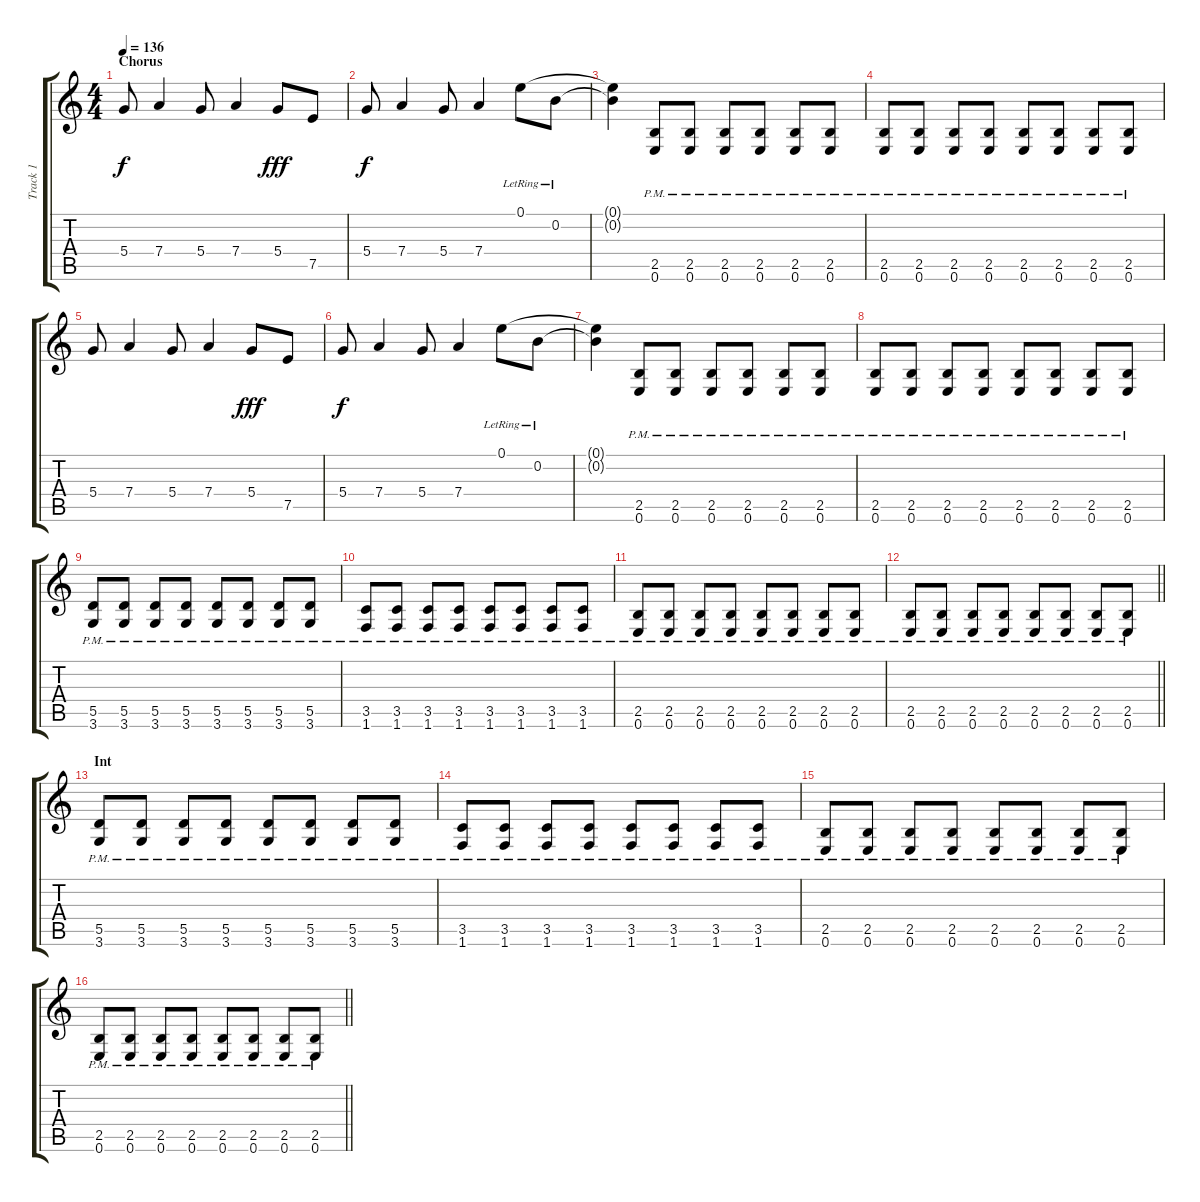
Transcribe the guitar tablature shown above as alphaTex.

\track ("Track 1" "Track 1") {instrument overdrivenguitar}
\staff {score tabs}
\tuning (E4 B3 G3 D3 A2 E2) {hide}
\ts (4 4)
\section ("" "Chorus")
\tempo 136
\clef g2
\ks c
5.4.8{dy f} 7.4.4 5.4.8 7.4.4 5.4.8{dy fff} 7.5.8 |
5.4.8{dy f} 7.4.4 5.4.8 7.4.4 0.1{lr}.8 0.2{lr}.8 |
(0.1{t} 0.2{t}).4 (2.5{pm} 0.6{pm}).8 (2.5{pm} 0.6{pm}).8 (2.5{pm} 0.6{pm}).8 (2.5{pm} 0.6{pm}).8 (2.5{pm} 0.6{pm}).8 (2.5{pm} 0.6{pm}).8 |
(2.5{pm} 0.6{pm}).8 (2.5{pm} 0.6{pm}).8 (2.5{pm} 0.6{pm}).8 (2.5{pm} 0.6{pm}).8 (2.5{pm} 0.6{pm}).8 (2.5{pm} 0.6{pm}).8 (2.5{pm} 0.6{pm}).8 (2.5{pm} 0.6{pm}).8 |
5.4.8 7.4.4 5.4.8 7.4.4 5.4.8{dy fff} 7.5.8 |
5.4.8{dy f} 7.4.4 5.4.8 7.4.4 0.1{lr}.8 0.2{lr}.8 |
(0.1{t} 0.2{t}).4 (2.5{pm} 0.6{pm}).8 (2.5{pm} 0.6{pm}).8 (2.5{pm} 0.6{pm}).8 (2.5{pm} 0.6{pm}).8 (2.5{pm} 0.6{pm}).8 (2.5{pm} 0.6{pm}).8 |
(2.5{pm} 0.6{pm}).8 (2.5{pm} 0.6{pm}).8 (2.5{pm} 0.6{pm}).8 (2.5{pm} 0.6{pm}).8 (2.5{pm} 0.6{pm}).8 (2.5{pm} 0.6{pm}).8 (2.5{pm} 0.6{pm}).8 (2.5{pm} 0.6{pm}).8 |
(5.5{pm} 3.6{pm}).8 (5.5{pm} 3.6{pm}).8 (5.5{pm} 3.6{pm}).8 (5.5{pm} 3.6{pm}).8 (5.5{pm} 3.6{pm}).8 (5.5{pm} 3.6{pm}).8 (5.5{pm} 3.6{pm}).8 (5.5{pm} 3.6{pm}).8 |
(3.5{pm} 1.6{pm}).8 (3.5{pm} 1.6{pm}).8 (3.5{pm} 1.6{pm}).8 (3.5{pm} 1.6{pm}).8 (3.5{pm} 1.6{pm}).8 (3.5{pm} 1.6{pm}).8 (3.5{pm} 1.6{pm}).8 (3.5{pm} 1.6{pm}).8 |
(2.5{pm} 0.6{pm}).8 (2.5{pm} 0.6{pm}).8 (2.5{pm} 0.6{pm}).8 (2.5{pm} 0.6{pm}).8 (2.5{pm} 0.6{pm}).8 (2.5{pm} 0.6{pm}).8 (2.5{pm} 0.6{pm}).8 (2.5{pm} 0.6{pm}).8 |
\barLineRight lightlight
(2.5{pm} 0.6{pm}).8 (2.5{pm} 0.6{pm}).8 (2.5{pm} 0.6{pm}).8 (2.5{pm} 0.6{pm}).8 (2.5{pm} 0.6{pm}).8 (2.5{pm} 0.6{pm}).8 (2.5{pm} 0.6{pm}).8 (2.5{pm} 0.6{pm}).8 |
\section ("" "Int")
(5.5{pm} 3.6{pm}).8 (5.5{pm} 3.6{pm}).8 (5.5{pm} 3.6{pm}).8 (5.5{pm} 3.6{pm}).8 (5.5{pm} 3.6{pm}).8 (5.5{pm} 3.6{pm}).8 (5.5{pm} 3.6{pm}).8 (5.5{pm} 3.6{pm}).8 |
(3.5{pm} 1.6{pm}).8 (3.5{pm} 1.6{pm}).8 (3.5{pm} 1.6{pm}).8 (3.5{pm} 1.6{pm}).8 (3.5{pm} 1.6{pm}).8 (3.5{pm} 1.6{pm}).8 (3.5{pm} 1.6{pm}).8 (3.5{pm} 1.6{pm}).8 |
(2.5{pm} 0.6{pm}).8 (2.5{pm} 0.6{pm}).8 (2.5{pm} 0.6{pm}).8 (2.5{pm} 0.6{pm}).8 (2.5{pm} 0.6{pm}).8 (2.5{pm} 0.6{pm}).8 (2.5{pm} 0.6{pm}).8 (2.5{pm} 0.6{pm}).8 |
\barLineRight lightlight
(2.5{pm} 0.6{pm}).8 (2.5{pm} 0.6{pm}).8 (2.5{pm} 0.6{pm}).8 (2.5{pm} 0.6{pm}).8 (2.5{pm} 0.6{pm}).8 (2.5{pm} 0.6{pm}).8 (2.5{pm} 0.6{pm}).8 (2.5{pm} 0.6{pm}).8
